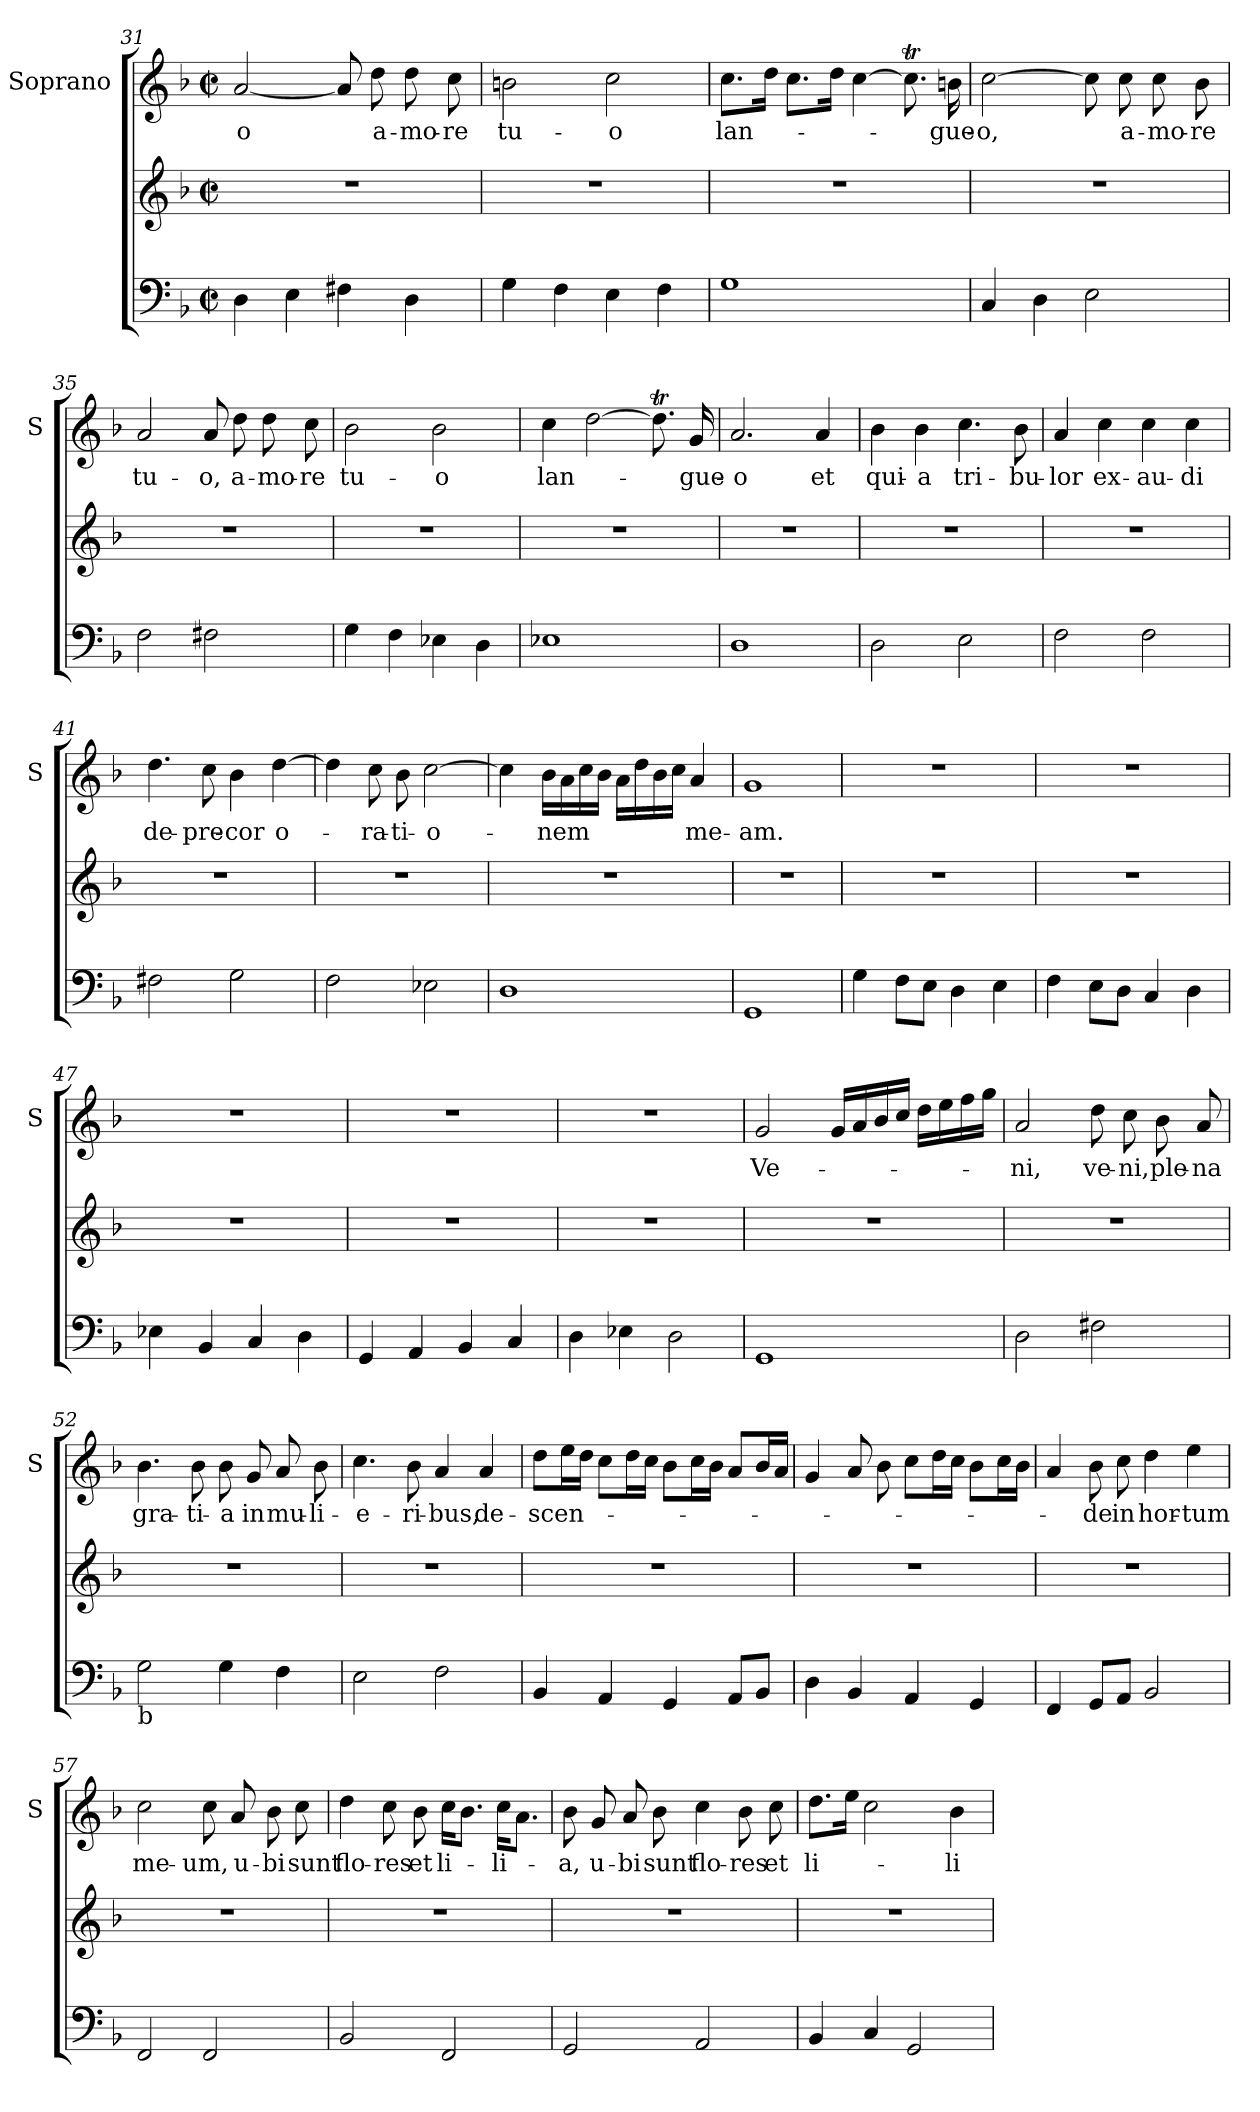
**kern	**kern	**kern	**text
*part2	*part2	*part1	*part1
*staff3	*staff2	*staff1	*staff1
*	*	*I"Soprano	*
*	*	*I'S	*
*clefF4	*clefG2	*clefG2	*
*k[b-]	*k[b-]	*k[b-]	*
*F:	*F:	*F:	*
*M2/2	*M2/2	*M2/2	*
*met(c|)	*met(c|)	*met(c|)	*
=31	=31	=31	=31
!	!	!	!LO:LY:b
4D\	1r	[2a/	-o
4E\	.	.	.
4F#X\	.	8a/]	.
!	!	!	!LO:LY:b
.	.	8dd\	a-
!	!	!	!LO:LY:b
4D\	.	8dd\	-mo-
!	!	!	!LO:LY:b
.	.	8cc\	-re
=32	=32	=32	=32
!	!	!	!LO:LY:b
4G\	1r	2bn\	tu-
4F\	.	.	.
!	!	!	!LO:LY:b
4E\	.	2cc\	-o
4F\	.	.	.
!!LO:LB:g=z
=33	=33	=33	=33
!	!	!	!LO:LY:b
1G	1r	8.cc\L	lan-
.	.	16dd\Jk	.
.	.	8.cc\L	.
.	.	16dd\Jk	.
.	.	[4cc\	.
.	.	8.ccT\]	.
!	!	!	!LO:LY:b
.	.	16bn\	-gue-
=34	=34	=34	=34
!	!	!	!LO:LY:b
4C/	1r	[2cc\	-o,
4D\	.	.	.
2E\	.	8cc\]	.
!	!	!	!LO:LY:b
.	.	8cc\	a-
!	!	!	!LO:LY:b
.	.	8cc\	-mo-
!	!	!	!LO:LY:b
.	.	8b-\	-re
=35	=35	=35	=35
!	!	!	!LO:LY:b
2F\	1r	2a/	tu-
!	!	!	!LO:LY:b
2F#X\	.	8a/	-o,
!	!	!	!LO:LY:b
.	.	8dd\	a-
!	!	!	!LO:LY:b
.	.	8dd\	-mo-
!	!	!	!LO:LY:b
.	.	8cc\	-re
=36	=36	=36	=36
!	!	!	!LO:LY:b
4G\	1r	2b-\	tu-
4F\	.	.	.
!	!	!	!LO:LY:b
4E-X\	.	2b-\	-o
4D\	.	.	.
=37	=37	=37	=37
!	!	!	!LO:LY:b
1E-X	1r	4cc\	lan-
.	.	[2dd\	.
.	.	8.ddT\]	.
!	!	!	!LO:LY:b
.	.	16g/	-gue-
!!LO:PB:g=z
=38	=38	=38	=38
!	!	!	!LO:LY:b
1D	1r	2.a/	-o
!	!	!	!LO:LY:b
.	.	4a/	et
=39	=39	=39	=39
!	!	!	!LO:LY:b
2D\	1r	4b-\	qui-
!	!	!	!LO:LY:b
.	.	4b-\	-a
!	!	!	!LO:LY:b
2E\	.	4.cc\	tri-
!	!	!	!LO:LY:b
.	.	8b-\	-bu-
=40	=40	=40	=40
!	!	!	!LO:LY:b
2F\	1r	4a/	-lor
!	!	!	!LO:LY:b
.	.	4cc\	ex-
!	!	!	!LO:LY:b
2F\	.	4cc\	-au-
!	!	!	!LO:LY:b
.	.	4cc\	-di
=41	=41	=41	=41
!	!	!	!LO:LY:b
2F#X\	1r	4.dd\	de-
!	!	!	!LO:LY:b
.	.	8cc\	-pre-
!	!	!	!LO:LY:b
2G\	.	4b-\	-cor
!	!	!	!LO:LY:b
.	.	[4dd\	o-
=42	=42	=42	=42
2F\	1r	4dd\]	.
!	!	!	!LO:LY:b
.	.	8cc\	-ra-
!	!	!	!LO:LY:b
.	.	8b-\	-ti-
!	!	!	!LO:LY:b
2E-X\	.	[2cc\	-o-
!!LO:LB:g=z
=43	=43	=43	=43
1D	1r	4cc\]	.
!	!	!	!LO:LY:b
.	.	16b-\LL	-nem
.	.	16a\	.
.	.	16cc\	.
.	.	16b-\JJ	.
.	.	16a\LL	.
.	.	16dd\	.
.	.	16b-\	.
.	.	16cc\JJ	.
!	!	!	!LO:LY:b
.	.	4a/	me-
=44	=44	=44	=44
!	!	!	!LO:LY:b
1GG	1r	1g	-am.
=45	=45	=45	=45
4G\	1r	1r	.
8F\L	.	.	.
8E\J	.	.	.
4D\	.	.	.
4E\	.	.	.
=46	=46	=46	=46
4F\	1r	1r	.
8E\L	.	.	.
8D\J	.	.	.
4C/	.	.	.
4D\	.	.	.
=47	=47	=47	=47
4E-X\	1r	1r	.
4BB-/	.	.	.
4C/	.	.	.
4D\	.	.	.
=48	=48	=48	=48
4GG/	1r	1r	.
4AA/	.	.	.
4BB-/	.	.	.
4C/	.	.	.
!!LO:LB:g=z
=49	=49	=49	=49
4D\	1r	1r	.
4E-X\	.	.	.
2D\	.	.	.
=50	=50	=50	=50
!	!	!	!LO:LY:b
1GG	1r	2g/	Ve-
.	.	16g/LL	.
.	.	16a/	.
.	.	16b-/	.
.	.	16cc/JJ	.
.	.	16dd\LL	.
.	.	16ee\	.
.	.	16ff\	.
.	.	16gg\JJ	.
=51	=51	=51	=51
!	!	!	!LO:LY:b
2D\	1r	2a/	-ni,
!	!	!	!LO:LY:b
2F#X\	.	8dd\	ve-
!	!	!	!LO:LY:b
.	.	8cc\	-ni,
!	!	!	!LO:LY:b
.	.	8b-\	ple-
!	!	!	!LO:LY:b
.	.	8a/	-na
=52	=52	=52	=52
!LO:TX:b:t=b	!	!	!
!	!	!	!LO:LY:b
2G\	1r	4.b-\	gra-
!	!	!	!LO:LY:b
.	.	8b-\	-ti-
!	!	!	!LO:LY:b
4G\	.	8b-\	-a
!	!	!	!LO:LY:b
.	.	8g/	in
!	!	!	!LO:LY:b
4F\	.	8a/	mu-
!	!	!	!LO:LY:b
.	.	8b-\	-li-
=53	=53	=53	=53
!	!	!	!LO:LY:b
2E\	1r	4.cc\	-e-
!	!	!	!LO:LY:b
.	.	8b-\	-ri-
!	!	!	!LO:LY:b
2F\	.	4a/	-bus,
!	!	!	!LO:LY:b
.	.	4a/	de-
!!LO:LB:g=z
=54	=54	=54	=54
!	!	!	!LO:LY:b
4BB-/	1r	8dd\L	-scen-
.	.	16ee\L	.
.	.	16dd\JJ	.
4AA/	.	8cc\L	.
.	.	16dd\L	.
.	.	16cc\JJ	.
4GG/	.	8b-\L	.
.	.	16cc\L	.
.	.	16b-\JJ	.
8AA/L	.	8a/L	.
8BB-/J	.	16b-/L	.
.	.	16a/JJ	.
=55	=55	=55	=55
4D\	1r	4g/	.
4BB-/	.	8a/	.
.	.	8b-\	.
4AA/	.	8cc\L	.
.	.	16dd\L	.
.	.	16cc\JJ	.
4GG/	.	8b-\L	.
.	.	16cc\L	.
.	.	16b-\JJ	.
=56	=56	=56	=56
4FF/	1r	4a/	.
!	!	!	!LO:LY:b
8GG/L	.	8b-\	-de
!	!	!	!LO:LY:b
8AA/J	.	8cc\	in
!	!	!	!LO:LY:b
2BB-/	.	4dd\	hor-
!	!	!	!LO:LY:b
.	.	4ee\	-tum
=57	=57	=57	=57
!	!	!	!LO:LY:b
2FF/	1r	2cc\	me-
!	!	!	!LO:LY:b
2FF/	.	8cc\	-um,
!	!	!	!LO:LY:b
.	.	8a/	u-
!	!	!	!LO:LY:b
.	.	8b-\	-bi
!	!	!	!LO:LY:b
.	.	8cc\	sunt
=58	=58	=58	=58
!	!	!	!LO:LY:b
2BB-/	1r	4dd\	flo-
!	!	!	!LO:LY:b
.	.	8cc\	-res
!	!	!	!LO:LY:b
.	.	8b-\	et
!	!	!	!LO:LY:b
2FF/	.	16cc\KL	li-
.	.	8.b-\J	.
!	!	!	!LO:LY:b
.	.	16cc\KL	-li-
.	.	8.a\J	.
!!LO:PB:g=z
=59	=59	=59	=59
!	!	!	!LO:LY:b
2GG/	1r	8b-\	-a,
!	!	!	!LO:LY:b
.	.	8g/	u-
!	!	!	!LO:LY:b
.	.	8a/	-bi
!	!	!	!LO:LY:b
.	.	8b-\	sunt
!	!	!	!LO:LY:b
2AA/	.	4cc\	flo-
!	!	!	!LO:LY:b
.	.	8b-\	-res
!	!	!	!LO:LY:b
.	.	8cc\	et
=60	=60	=60	=60
!	!	!	!LO:LY:b
4BB-/	1r	8.dd\L	li-
.	.	16ee\Jk	.
4C/	.	2cc\	.
2GG/	.	.	.
!	!	!	!LO:LY:b
.	.	4b-\	-li-
=	=	=	=
*-	*-	*-	*-
